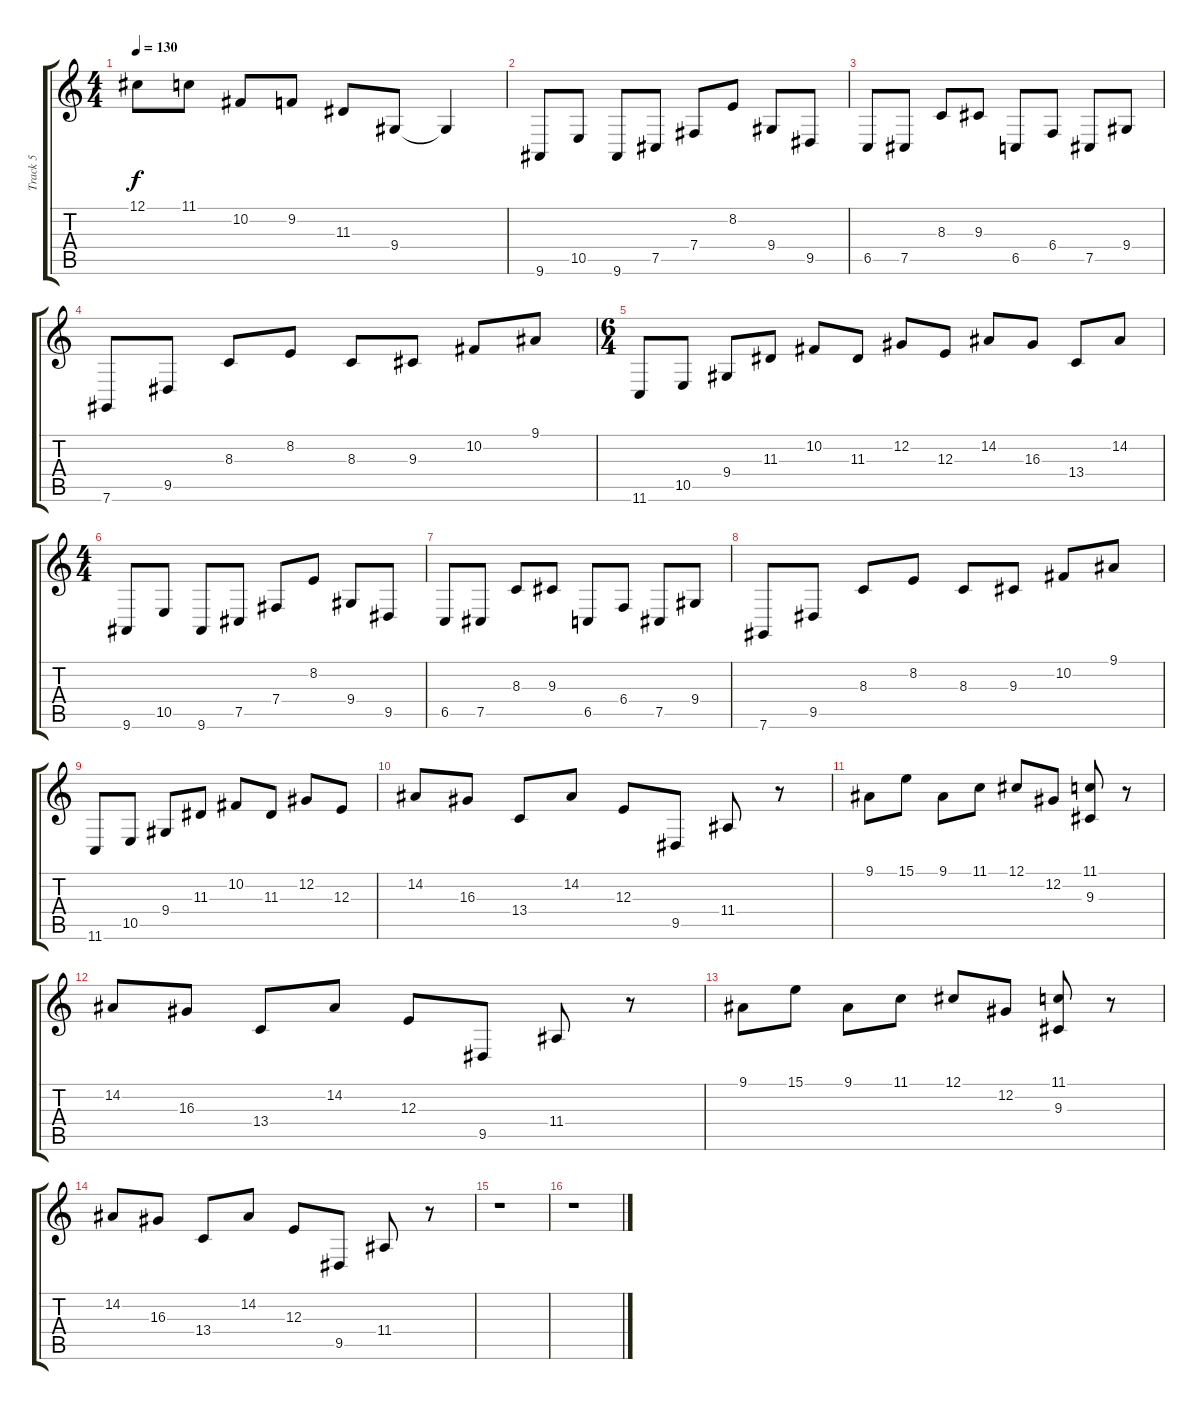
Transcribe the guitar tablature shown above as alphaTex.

\track ("Track 5" "Track 5") {instrument acousticgrandpiano}
\staff {score tabs}
\tuning (Db4 Ab3 E3 B2 Gb2 Db2) {hide}
\ts (4 4)
\tempo 130
\clef g2
\ks c
12.1.8{dy f} 11.1.8 10.2.8 9.2.8 11.3.8 9.4.8 9.4{t}.4 |
9.6.8 10.5.8 9.6.8 7.5.8 7.4.8 8.2.8 9.4.8 9.5.8 |
6.5.8 7.5.8 8.3.8 9.3.8 6.5.8 6.4.8 7.5.8 9.4.8 |
7.6.8 9.5.8 8.3.8 8.2.8 8.3.8 9.3.8 10.2.8 9.1.8 |
\ts (6 4)
11.6.8 10.5.8 9.4.8 11.3.8 10.2.8 11.3.8 12.2.8 12.3.8 14.2.8 16.3.8 13.4.8 14.2.8 |
\ts (4 4)
9.6.8 10.5.8 9.6.8 7.5.8 7.4.8 8.2.8 9.4.8 9.5.8 |
6.5.8 7.5.8 8.3.8 9.3.8 6.5.8 6.4.8 7.5.8 9.4.8 |
7.6.8 9.5.8 8.3.8 8.2.8 8.3.8 9.3.8 10.2.8 9.1.8 |
11.6.8 10.5.8 9.4.8 11.3.8 10.2.8 11.3.8 12.2.8 12.3.8 |
14.2.8 16.3.8 13.4.8 14.2.8 12.3.8 9.5.8 11.4.8 r.8 |
9.1.8 15.1.8 9.1.8 11.1.8 12.1.8 12.2.8 (11.1 9.3).8 r.8 |
14.2.8 16.3.8 13.4.8 14.2.8 12.3.8 9.5.8 11.4.8 r.8 |
9.1.8 15.1.8 9.1.8 11.1.8 12.1.8 12.2.8 (11.1 9.3).8 r.8 |
14.2.8 16.3.8 13.4.8 14.2.8 12.3.8 9.5.8 11.4.8 r.8 |
r.1 |
r.1
